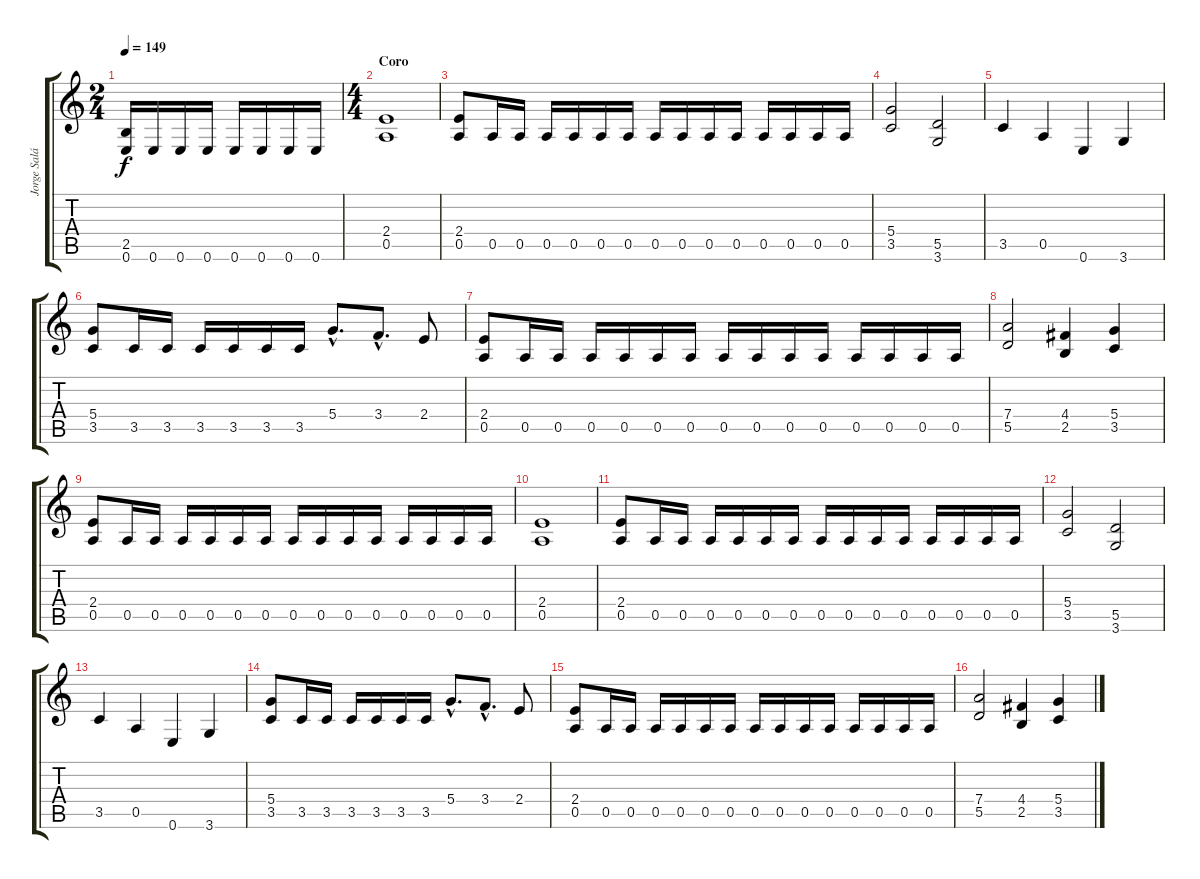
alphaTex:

\track ("Jorge Salán" "Jorge Salá") {instrument distortionguitar}
\staff {score tabs}
\tuning (E4 B3 G3 D3 A2 E2) {hide}
\ts (2 4)
\tempo 149
\clef g2
\ks c
(2.5 0.6).16{dy f} 0.6.16 0.6.16 0.6.16 0.6.16 0.6.16 0.6.16 0.6.16 |
\ts (4 4)
\section ("" "Coro")
(2.4 0.5).1 |
(2.4 0.5).8 0.5.16 0.5.16 0.5.16 0.5.16 0.5.16 0.5.16 0.5.16 0.5.16 0.5.16 0.5.16 0.5.16 0.5.16 0.5.16 0.5.16 |
(5.4 3.5).2 (5.5 3.6).2 |
3.5.4 0.5.4 0.6.4 3.6.4 |
(5.4 3.5).8 3.5.16 3.5.16 3.5.16 3.5.16 3.5.16 3.5.16 5.4{hac}.8{d} 3.4{hac}.8{d} 2.4.8 |
(2.4 0.5).8 0.5.16 0.5.16 0.5.16 0.5.16 0.5.16 0.5.16 0.5.16 0.5.16 0.5.16 0.5.16 0.5.16 0.5.16 0.5.16 0.5.16 |
(7.4 5.5).2 (4.4 2.5).4 (5.4 3.5).4 |
(2.4 0.5).8 0.5.16 0.5.16 0.5.16 0.5.16 0.5.16 0.5.16 0.5.16 0.5.16 0.5.16 0.5.16 0.5.16 0.5.16 0.5.16 0.5.16 |
(2.4 0.5).1 |
(2.4 0.5).8 0.5.16 0.5.16 0.5.16 0.5.16 0.5.16 0.5.16 0.5.16 0.5.16 0.5.16 0.5.16 0.5.16 0.5.16 0.5.16 0.5.16 |
(5.4 3.5).2 (5.5 3.6).2 |
3.5.4 0.5.4 0.6.4 3.6.4 |
(5.4 3.5).8 3.5.16 3.5.16 3.5.16 3.5.16 3.5.16 3.5.16 5.4{hac}.8{d} 3.4{hac}.8{d} 2.4.8 |
(2.4 0.5).8 0.5.16 0.5.16 0.5.16 0.5.16 0.5.16 0.5.16 0.5.16 0.5.16 0.5.16 0.5.16 0.5.16 0.5.16 0.5.16 0.5.16 |
(7.4 5.5).2 (4.4 2.5).4 (5.4 3.5).4
